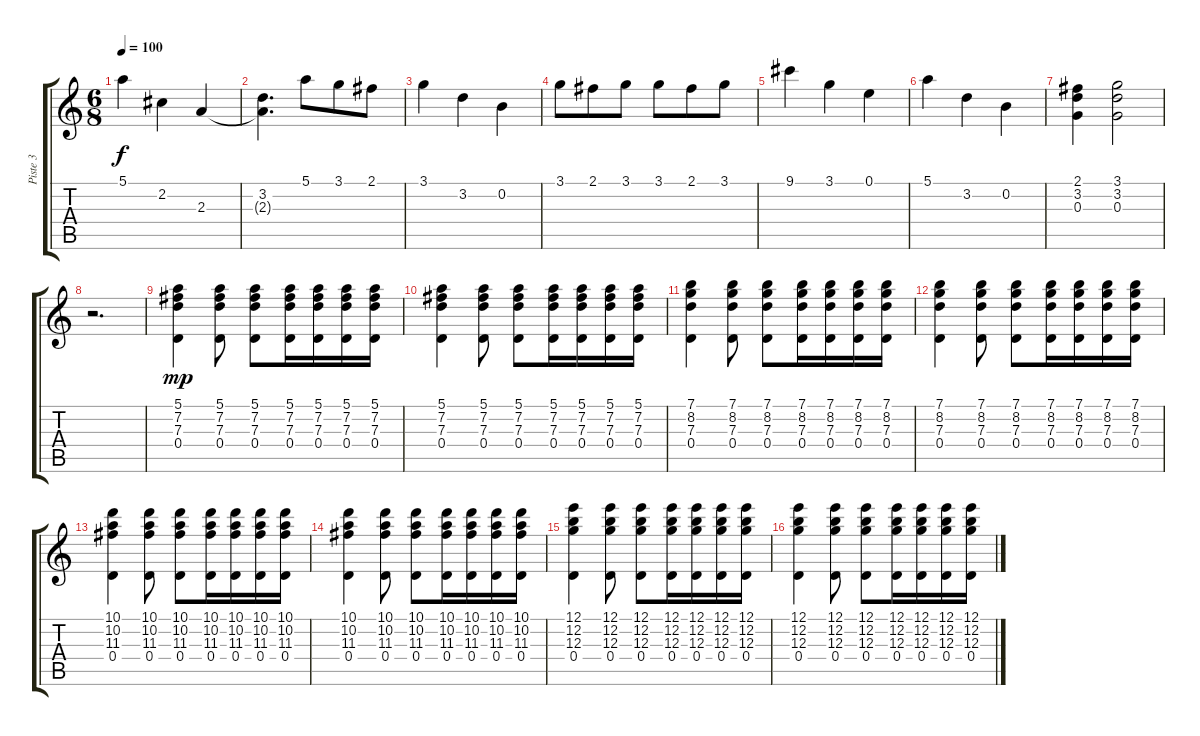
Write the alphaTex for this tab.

\track ("Piste 3" "Piste 3") {instrument acousticguitarnylon}
\staff {score tabs}
\tuning (E4 B3 G3 D3 A2 E2) {hide}
\ts (6 8)
\tempo 100
\clef g2
\ks c
5.1.4{dy f} 2.2.4 2.3.4 |
(3.2 2.3{t}).4{d} 5.1.8 3.1.8 2.1.8 |
3.1.4 3.2.4 0.2.4 |
3.1.8 2.1.8 3.1.8 3.1.8 2.1.8 3.1.8 |
9.1.4 3.1.4 0.1.4 |
5.1.4 3.2.4 0.2.4 |
(2.1 3.2 0.3).4 (3.1 3.2 0.3).2 |
r.2{d} |
(5.1 7.2 7.3 0.4).4{dy mp} (5.1 7.2 7.3 0.4).8 (5.1 7.2 7.3 0.4).8 (5.1 7.2 7.3 0.4).16 (5.1 7.2 7.3 0.4).16 (5.1 7.2 7.3 0.4).16 (5.1 7.2 7.3 0.4).16 |
(5.1 7.2 7.3 0.4).4 (5.1 7.2 7.3 0.4).8 (5.1 7.2 7.3 0.4).8 (5.1 7.2 7.3 0.4).16 (5.1 7.2 7.3 0.4).16 (5.1 7.2 7.3 0.4).16 (5.1 7.2 7.3 0.4).16 |
(7.1 8.2 7.3 0.4).4 (7.1 8.2 7.3 0.4).8 (7.1 8.2 7.3 0.4).8 (7.1 8.2 7.3 0.4).16 (7.1 8.2 7.3 0.4).16 (7.1 8.2 7.3 0.4).16 (7.1 8.2 7.3 0.4).16 |
(7.1 8.2 7.3 0.4).4 (7.1 8.2 7.3 0.4).8 (7.1 8.2 7.3 0.4).8 (7.1 8.2 7.3 0.4).16 (7.1 8.2 7.3 0.4).16 (7.1 8.2 7.3 0.4).16 (7.1 8.2 7.3 0.4).16 |
(10.1 10.2 11.3 0.4).4 (10.1 10.2 11.3 0.4).8 (10.1 10.2 11.3 0.4).8 (10.1 10.2 11.3 0.4).16 (10.1 10.2 11.3 0.4).16 (10.1 10.2 11.3 0.4).16 (10.1 10.2 11.3 0.4).16 |
(10.1 10.2 11.3 0.4).4 (10.1 10.2 11.3 0.4).8 (10.1 10.2 11.3 0.4).8 (10.1 10.2 11.3 0.4).16 (10.1 10.2 11.3 0.4).16 (10.1 10.2 11.3 0.4).16 (10.1 10.2 11.3 0.4).16 |
(12.1 12.2 12.3 0.4).4 (12.1 12.2 12.3 0.4).8 (12.1 12.2 12.3 0.4).8 (12.1 12.2 12.3 0.4).16 (12.1 12.2 12.3 0.4).16 (12.1 12.2 12.3 0.4).16 (12.1 12.2 12.3 0.4).16 |
(12.1 12.2 12.3 0.4).4 (12.1 12.2 12.3 0.4).8 (12.1 12.2 12.3 0.4).8 (12.1 12.2 12.3 0.4).16 (12.1 12.2 12.3 0.4).16 (12.1 12.2 12.3 0.4).16 (12.1 12.2 12.3 0.4).16
